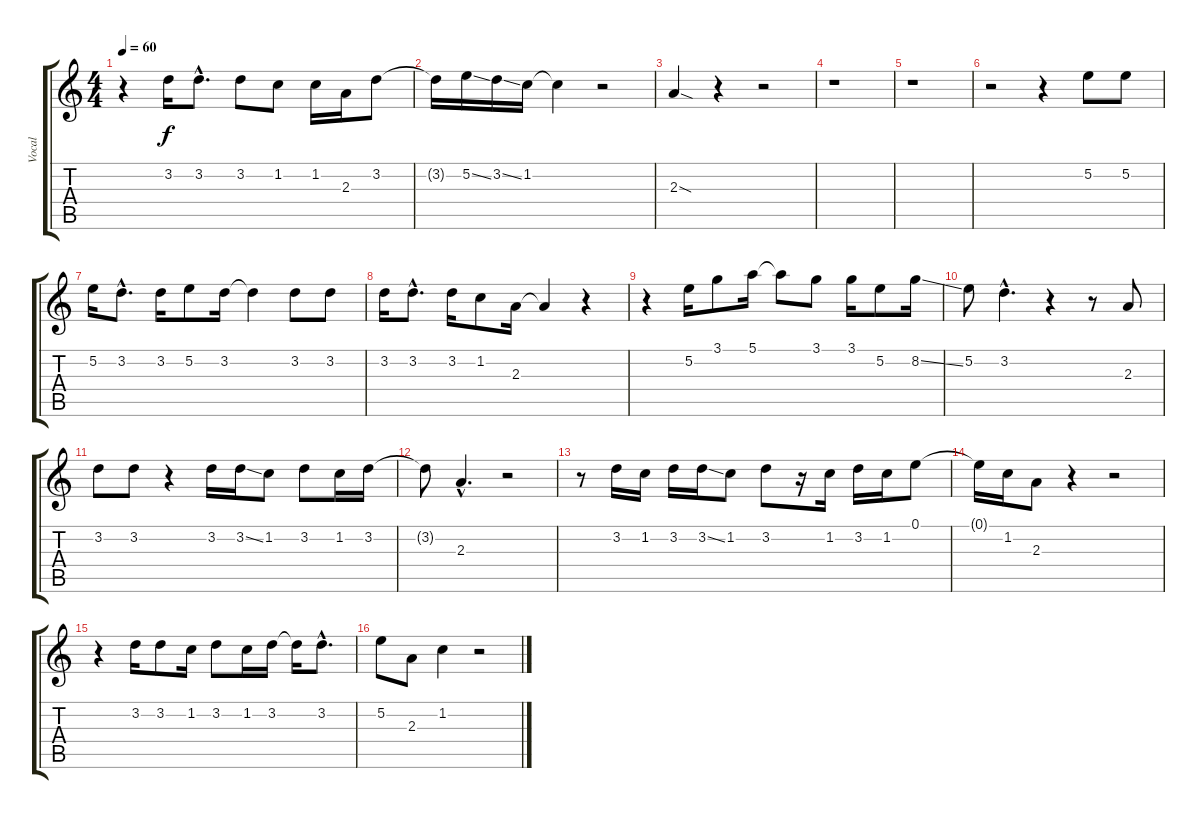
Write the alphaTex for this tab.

\track ("Vocal" "Vocal") {instrument voiceoohs}
\staff {score tabs}
\tuning (E5 B4 G4 D4 A3 E3) {hide}
\ts (4 4)
\tempo 60
\clef g2
\ks c
r.4{dy f} 3.2.16 3.2{hac}.8{d} 3.2.8 1.2.8 1.2.16 2.3.16 3.2.8 |
3.2{t}.16 5.2{ss}.16 3.2{ss}.16 1.2.16 1.2{t}.4 r.2 |
2.3{sod}.4 r.4 r.2 |
r.1 |
r.1 |
r.2 r.4 5.2.8 5.2.8 |
5.2.16 3.2{hac}.8{d} 3.2.16 5.2.8 3.2.16 3.2{t}.4 3.2.8 3.2.8 |
3.2.16 3.2{hac}.8{d} 3.2.16 1.2.8 2.3.16 2.3{t}.4 r.4 |
r.4 5.2.16 3.1.8 5.1.16 5.1{t}.8 3.1.8 3.1.16 5.2.8 8.2{ss}.16 |
5.2.8 3.2{hac}.4{d} r.4 r.8 2.3.8 |
3.2.8 3.2.8 r.4 3.2.16 3.2{ss}.16 1.2.8 3.2.8 1.2.16 3.2.16 |
3.2{t}.8 2.3{hac}.4{d} r.2 |
r.8 3.2.16 1.2.16 3.2.16 3.2{ss}.16 1.2.8 3.2.8 r.16 1.2.16 3.2.16 1.2.16 0.1.8 |
0.1{t}.16 1.2.16 2.3.8 r.4 r.2 |
r.4 3.2.16 3.2.8 1.2.16 3.2.8 1.2.16 3.2.16 3.2{t}.16 3.2{hac}.8{d} |
5.2.8 2.3.8 1.2.4 r.2
